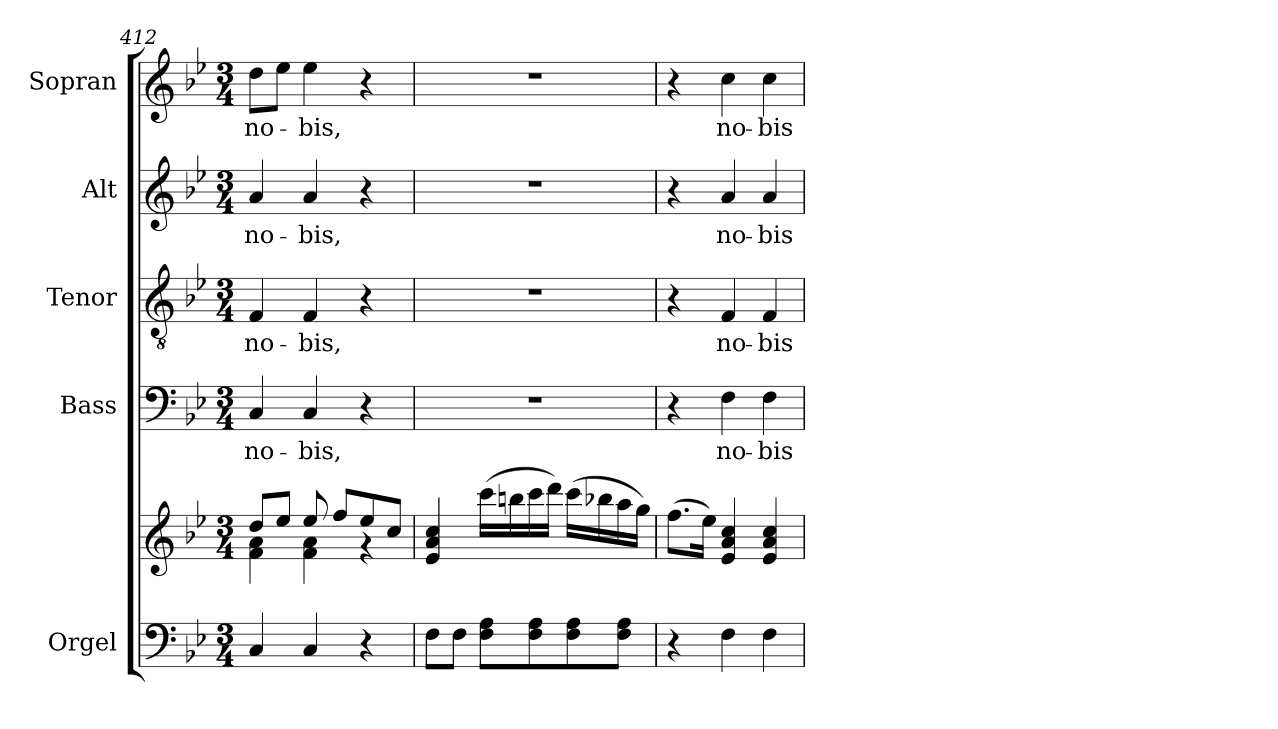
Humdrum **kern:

**kern	**kern	**kern	**text	**kern	**text	**kern	**text	**kern	**text
*part5	*part5	*part4	*part4	*part3	*part3	*part2	*part2	*part1	*part1
*staff6	*staff5	*staff4	*staff4	*staff3	*staff3	*staff2	*staff2	*staff1	*staff1
*I"Orgel	*	*I"Bass	*	*I"Tenor	*	*I"Alt	*	*I"Sopran	*
*I'Org.	*	*I'B.	*	*I'T.	*	*I'A.	*	*I'S.	*
*clefF4	*clefG2	*clefF4	*	*clefGv2	*	*clefG2	*	*clefG2	*
*k[b-e-]	*k[b-e-]	*k[b-e-]	*	*k[b-e-]	*	*k[b-e-]	*	*k[b-e-]	*
*B-:	*B-:	*B-:	*	*B-:	*	*B-:	*	*B-:	*
*M3/4	*M3/4	*M3/4	*	*M3/4	*	*M3/4	*	*M3/4	*
=412	=412	=412	=412	=412	=412	=412	=412	=412	=412
*	*^	*	*	*	*	*	*	*	*
!	!	!	!	!LO:LY:b	!	!LO:LY:b	!	!LO:LY:b	!	!LO:LY:b
4C/	8dd/L	4f\ 4a\	4C/	no-	4F/	no-	4a/	no-	8dd\L	no-
.	8ee-/J	.	.	.	.	.	.	.	8ee-\J	.
!	!	!	!	!LO:LY:b	!	!LO:LY:b	!	!LO:LY:b	!	!LO:LY:b
4C/	8ee-/	4f\ 4a\	4C/	-bis,	4F/	-bis,	4a/	-bis,	4ee-\	-bis,
.	8ff/L	.	.	.	.	.	.	.	.	.
4r	8ee-/	4rg	4r	.	4r	.	4r	.	4r	.
.	8cc/J	.	.	.	.	.	.	.	.	.
*	*v	*v	*	*	*	*	*	*	*	*
=413	=413	=413	=413	=413	=413	=413	=413	=413	=413
8F\L	4e-/ 4a/ 4cc/	2.r	.	2.r	.	2.r	.	2.r	.
8F\J	.	.	.	.	.	.	.	.	.
8F\ 8A\L	(>16ccc\LL	.	.	.	.	.	.	.	.
.	16bbn\	.	.	.	.	.	.	.	.
8F\ 8A\	16ccc\	.	.	.	.	.	.	.	.
.	16ddd\JJ)	.	.	.	.	.	.	.	.
8F\ 8A\	(>16ccc\LL	.	.	.	.	.	.	.	.
.	16bb-X\	.	.	.	.	.	.	.	.
8F\ 8A\J	16aa\	.	.	.	.	.	.	.	.
.	16gg\JJ)	.	.	.	.	.	.	.	.
!!LO:LB:g=z
=414	=414	=414	=414	=414	=414	=414	=414	=414	=414
4r	(>8.ff\L	4r	.	4r	.	4r	.	4r	.
.	16ee-\Jk)	.	.	.	.	.	.	.	.
!	!	!	!LO:LY:b	!	!LO:LY:b	!	!LO:LY:b	!	!LO:LY:b
4F\	4e-/ 4a/ 4cc/	4F\	no-	4F/	no-	4a/	no-	4cc\	no-
!	!	!	!LO:LY:b	!	!LO:LY:b	!	!LO:LY:b	!	!LO:LY:b
4F\	4e-/ 4a/ 4cc/	4F\	-bis	4F/	-bis	4a/	-bis	4cc\	-bis
=	=	=	=	=	=	=	=	=	=
*-	*-	*-	*-	*-	*-	*-	*-	*-	*-
